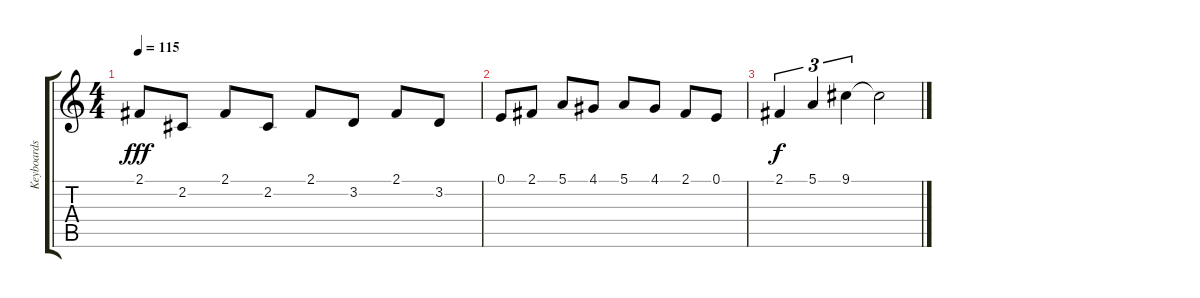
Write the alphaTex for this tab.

\track ("Keyboards 5" "Keyboards ") {instrument pad1newage}
\staff {score tabs}
\tuning (E4 B3 G3 D3 A2 E2) {hide}
\ts (4 4)
\tempo 115
\clef g2
\ks c
2.1.8{dy fff} 2.2.8 2.1.8 2.2.8 2.1.8 3.2.8 2.1.8 3.2.8 |
0.1.8 2.1.8 5.1.8 4.1.8 5.1.8 4.1.8 2.1.8 0.1.8 |
2.1.4{tu (3 2) dy f volume 0} 5.1.4{tu (3 2)} 9.1.4{tu (3 2)} 9.1{t}.2
